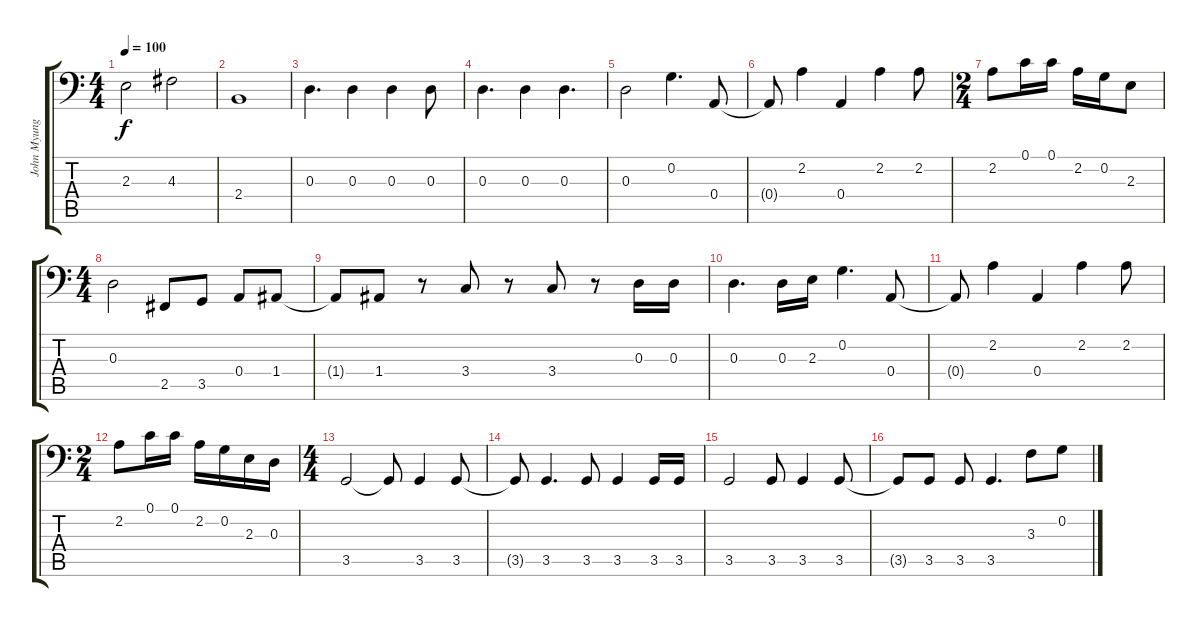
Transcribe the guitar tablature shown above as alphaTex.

\track ("John Myung (Bass)" "John Myung") {instrument electricbassfinger}
\staff {score tabs}
\tuning (C3 G2 D2 A1 E1 B0) {hide}
\ts (4 4)
\tempo 100
\clef f4
\ks c
2.3.2{dy f} 4.3.2 |
2.4.1 |
0.3.4{d} 0.3.4 0.3.4 0.3.8 |
0.3.4{d} 0.3.4 0.3.4{d} |
0.3.2 0.2.4{d} 0.4.8 |
0.4{t}.8 2.2.4 0.4.4 2.2.4 2.2.8 |
\ts (2 4)
2.2.8 0.1.16 0.1.16 2.2.16 0.2.16 2.3.8 |
\ts (4 4)
0.3.2 2.5.8 3.5.8 0.4.8 1.4.8 |
1.4{t}.8 1.4.8 r.8 3.4.8 r.8 3.4.8 r.8 0.3.16 0.3.16 |
0.3.4{d} 0.3.16 2.3.16 0.2.4{d} 0.4.8 |
0.4{t}.8 2.2.4 0.4.4 2.2.4 2.2.8 |
\ts (2 4)
2.2.8 0.1.16 0.1.16 2.2.16 0.2.16 2.3.16 0.3.16 |
\ts (4 4)
3.5.2 3.5{t}.8 3.5.4 3.5.8 |
3.5{t}.8 3.5.4{d} 3.5.8 3.5.4 3.5.16 3.5.16 |
3.5.2 3.5.8 3.5.4 3.5.8 |
3.5{t}.8 3.5.8 3.5.8 3.5.4{d} 3.3.8 0.2.8
